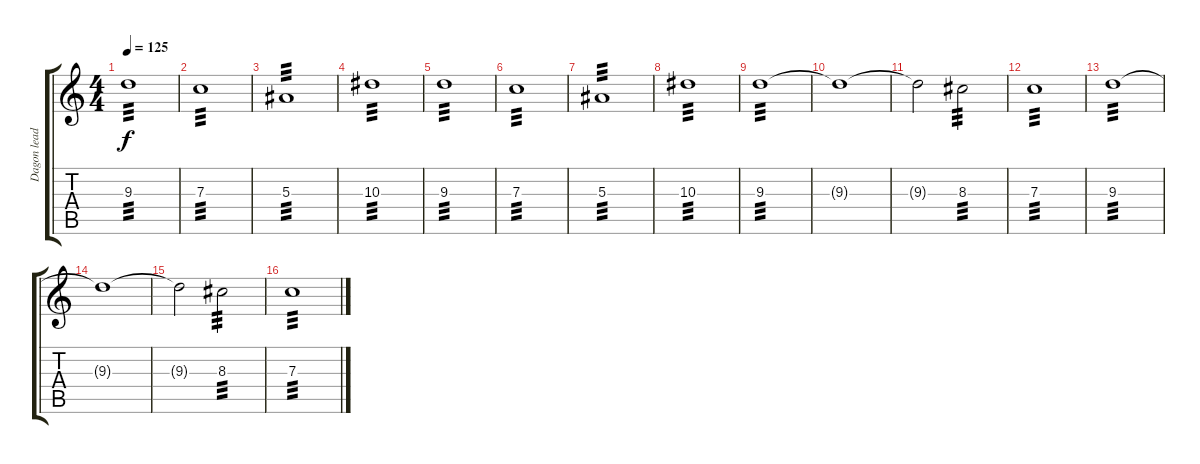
\track ("Dagon lead" "Dagon lead") {instrument distortionguitar}
\staff {score tabs}
\tuning (D4 A3 F3 C3 G2 D2) {hide}
\ts (4 4)
\tempo 125
\clef g2
\ks c
9.3.1{tp 3 dy f} |
7.3.1{tp 3} |
5.3.1{tp 3} |
10.3.1{tp 3} |
9.3.1{tp 3} |
7.3.1{tp 3} |
5.3.1{tp 3} |
10.3.1{tp 3} |
9.3.1{tp 3} |
9.3{t}.1 |
9.3{t}.2 8.3.2{tp 3} |
7.3.1{tp 3} |
9.3.1{tp 3} |
9.3{t}.1 |
9.3{t}.2 8.3.2{tp 3} |
7.3.1{tp 3}
